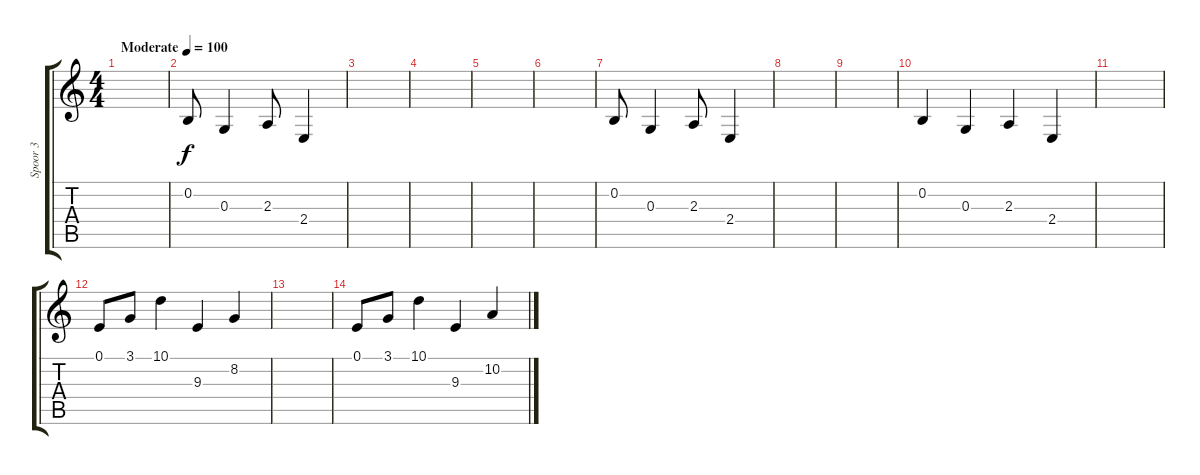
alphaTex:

\track ("Spoor 3" "Spoor 3") {instrument altosax}
\staff {score tabs}
\tuning (E4 B3 G3 D3 A2 E2) {hide}
\ts (4 4)
\tempo (100 "Moderate")
\clef g2
\ks c
|
0.2.8 0.3.4 2.3.8 2.4.4 |
|
|
|
|
0.2.8 0.3.4 2.3.8 2.4.4 |
|
|
0.2.4 0.3.4 2.3.4 2.4.4 |
|
0.1.8 3.1.8 10.1.4 9.3.4 8.2.4 |
|
0.1.8 3.1.8 10.1.4 9.3.4 10.2.4
